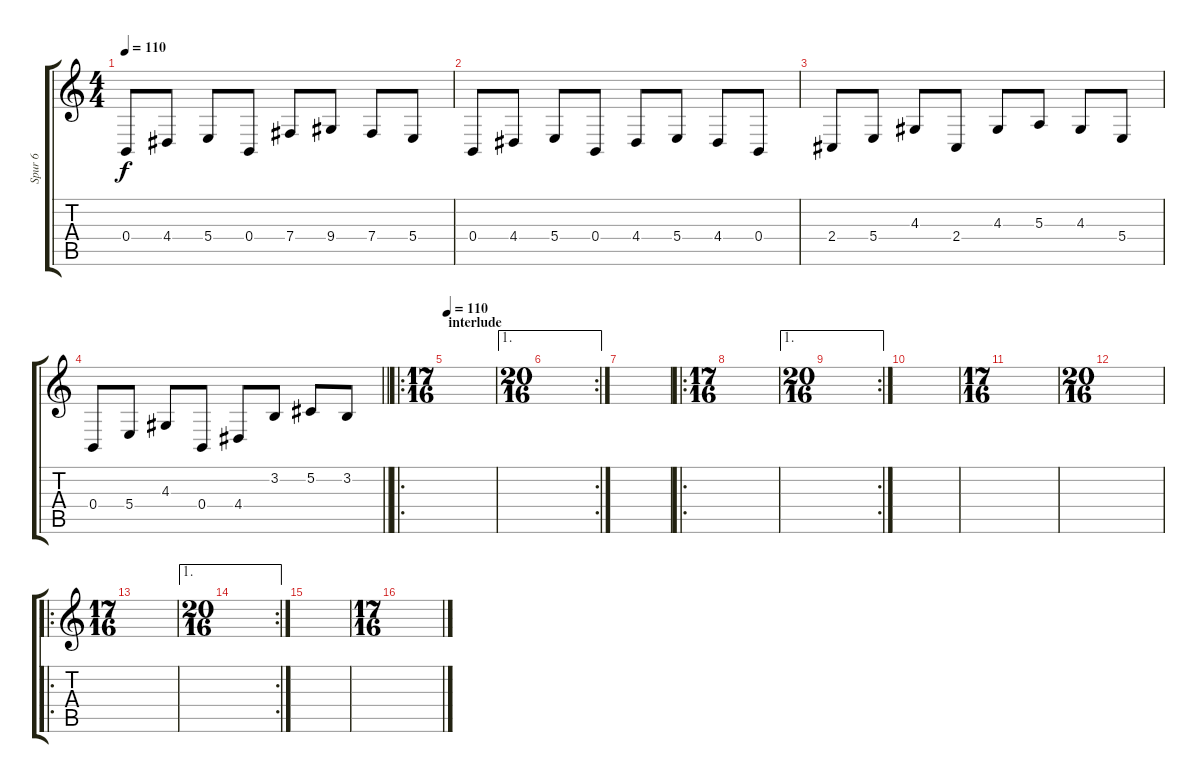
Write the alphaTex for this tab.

\track ("Spur 6" "Spur 6") {instrument pad1newage}
\staff {score tabs}
\tuning (Db4 Ab3 E3 B2 Gb2 Db2) {hide}
\ts (4 4)
\tempo 110
\clef g2
\ks c
0.4.8{dy f} 4.4.8 5.4.8 0.4.8 7.4.8 9.4.8 7.4.8 5.4.8 |
0.4.8 4.4.8 5.4.8 0.4.8 4.4.8 5.4.8 4.4.8 0.4.8 |
2.4.8 5.4.8 4.3.8 2.4.8 4.3.8 5.3.8 4.3.8 5.4.8 |
\barLineRight lightlight
0.4.8 5.4.8 4.3.8 0.4.8 4.4.8 3.2.8 5.2.8 3.2.8 |
\ro
\ts (17 16)
\section ("" "interlude")
\tempo 110
|
\ae 1
\rc 2
\ts (20 16)
|
|
\ro
\ts (17 16)
|
\ae 1
\rc 2
\ts (20 16)
|
|
\ts (17 16)
|
\ts (20 16)
|
\ro
\ts (17 16)
|
\ae 1
\rc 2
\ts (20 16)
|
|
\ts (17 16)
